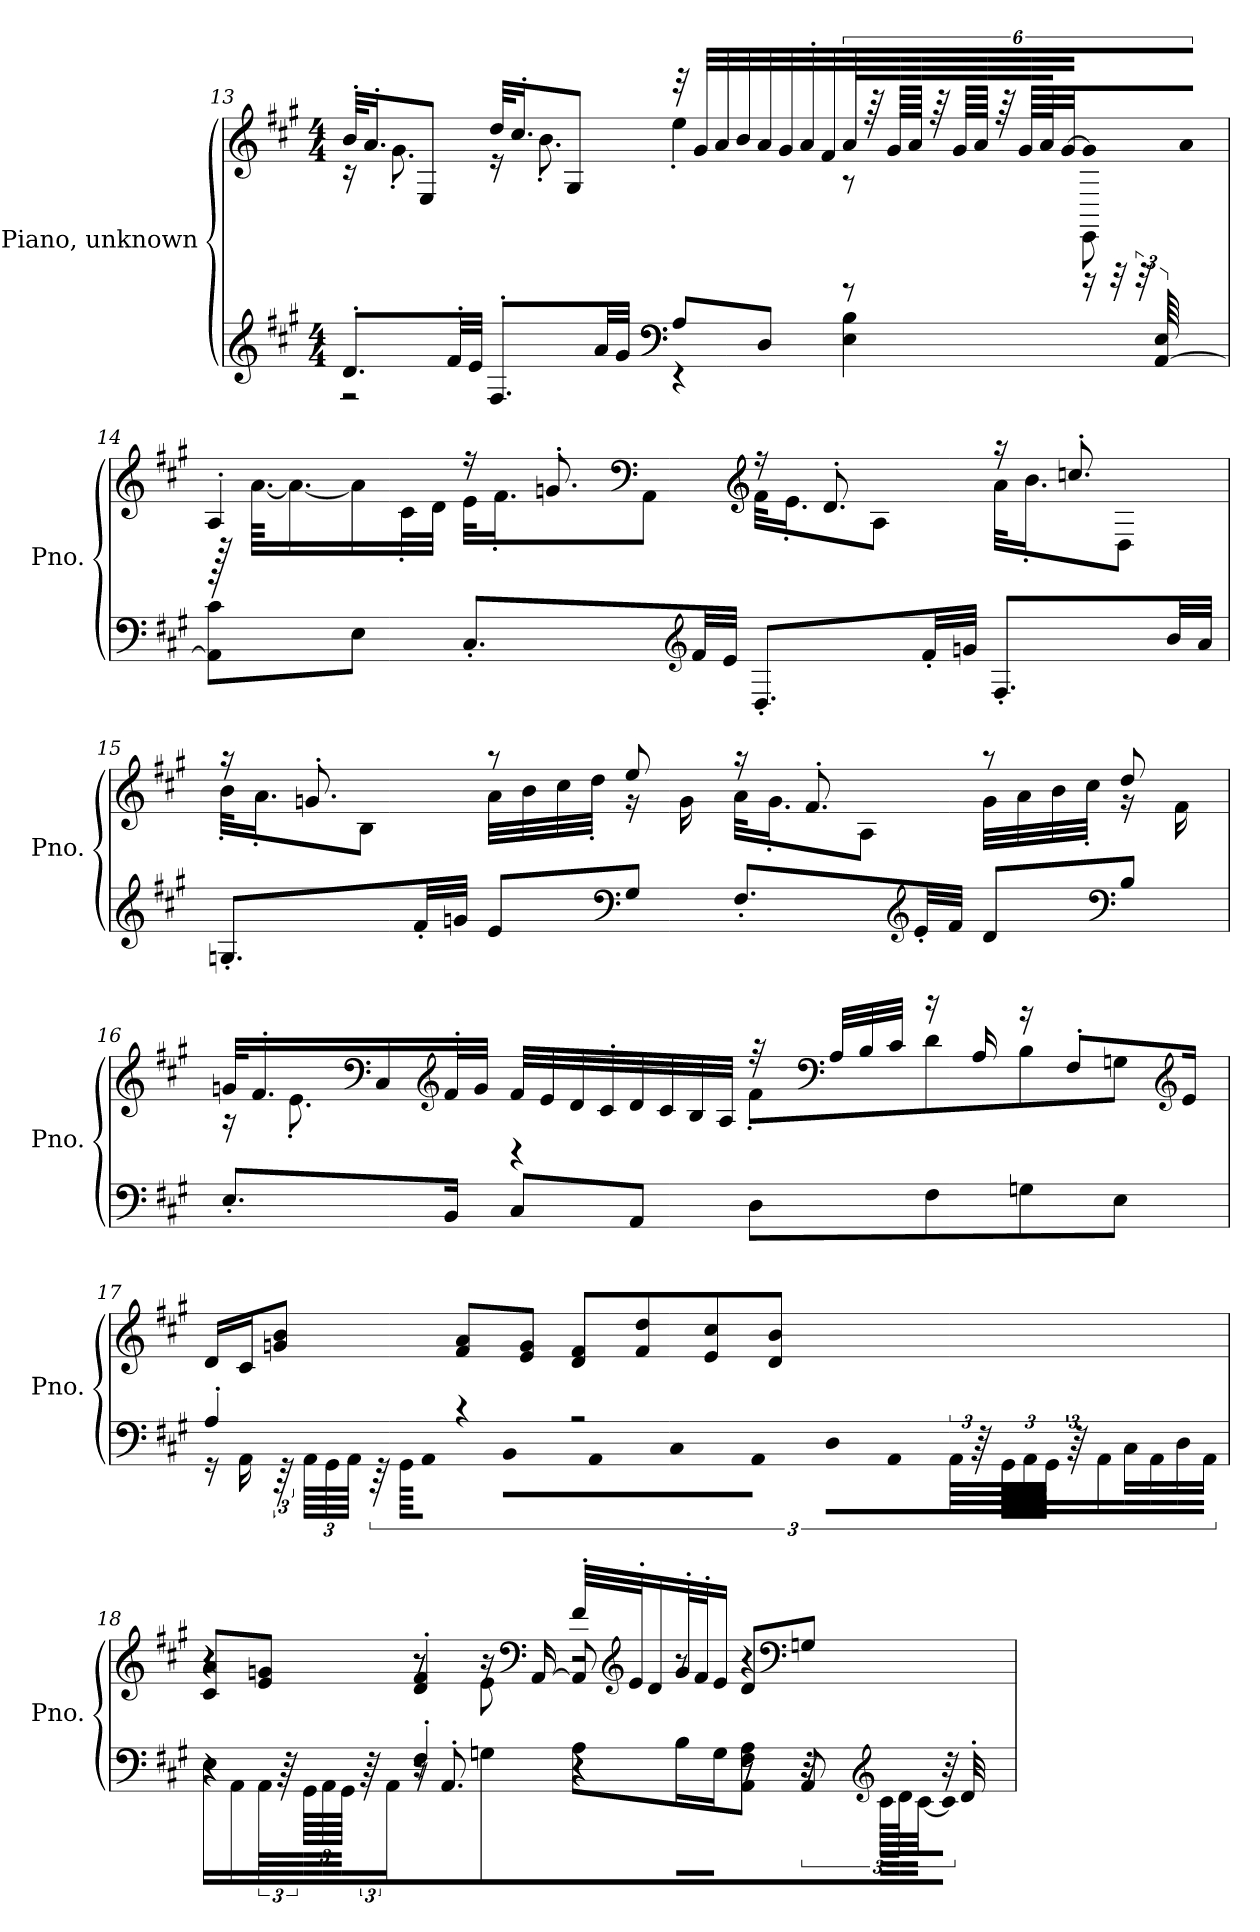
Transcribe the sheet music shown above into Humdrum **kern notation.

**kern	**kern
*part1	*part1
*staff2	*staff1
*I"Piano, unknown	*
*I'Pno.	*
!!LO:PB:g=z
*clefG2	*clefG2
*k[f#c#g#]	*k[f#c#g#]
*M4/4	*M4/4
=13	=13
*^	*^
8.d'/L	2r	32b'/KLL	16r
.	.	16.a'/J	.
.	.	.	8.g#'\
.	.	8E/J	.
32f#'/LL	.	.	.
32e/JJJ	.	.	.
8.F#'/L	.	32dd/KLL	16r
.	.	16.cc#'/J	.
.	.	.	8.b'\
.	.	8G#/J	.
32a/LL	.	.	.
32g#/JJJ	.	.	.
*clefF4	*	*	*
8A/L	4r	32r	4ee'\
.	.	32g#/LLL	.
.	.	32a/	.
.	.	32b/	.
8D/J	.	32a/	.
.	.	32g#/	.
.	.	32a'/	.
.	.	32f#/	.
8r	4E\ 4B\	96a/JJJk	8r
.	.	96r	.
.	.	96g#/LLLL	.
.	.	96a/JJJJ	.
.	.	96r	.
.	.	96g#/LLLL	.
.	.	96a/JJJJ	.
.	.	96r	.
.	.	96g#/LLLL	.
*	*	*Xbrackettup	*
.	.	96a/J	.
.	.	[48g#/J	.
16r	.	16g#/]	8EE\
32r	.	16a/JJ	.
48r	.	.	.
[96AA/ 96E/	.	.	.
*v	*v	*	*
!!LO:LB:g=z	!!
=14	=14	=14
8AA\] 8c#\L	4A'/	128r
.	.	[64.a\KKLL
.	.	16.a\_
8E\J	.	16a\]
.	.	32c#'\L
.	.	32d\JJJ
8.C#'/L	16r	32e\KLL
.	.	16.f#'\J
.	8.gn'/	.
*	*clefF4	*
.	.	8AA\J
*clefG2	*	*
32f#/LL	.	.
32e/JJJ	.	.
*	*clefG2	*
8.D'/L	16r	32f#\KLL
.	.	16.e'\J
.	8.d'/	.
.	.	8A\J
32f#'/LL	.	.
32gn/JJJ	.	.
8.F#'/L	16r	32a\KLL
.	.	16.b'\J
.	8.ccn'/	.
.	.	8D\J
32b/LL	.	.
32a/JJJ	.	.
!!LO:LB:g=z	!!
=15	=15	=15
8.Gn'/L	16r	32b'\KLL
.	.	16.a'\J
.	8.gn'/	.
.	.	8B\J
32f#'/LL	.	.
32gn/JJJ	.	.
8e/L	8r	32a\LLL
.	.	32b\
.	.	32cc#\
.	.	32dd'\JJJ
*clefF4	*	*
8G/J	8ee/	16r
.	.	16g\
8.F#'/L	16r	32a\KLL
.	.	16.g'\J
.	8.f#'/	.
.	.	8A\J
*clefG2	*	*
32e'/LL	.	.
32f#/JJJ	.	.
8d/L	8r	32g\LLL
.	.	32a\
.	.	32b\
.	.	32cc#'\JJJ
*clefF4	*	*
8B/J	8dd/	16r
.	.	16f#\
!!LO:LB:g=z	!!
=16	=16	=16
8.E'/L	32gn/KLL	16r
.	16.f#'/	.
.	.	8.e'\
*	*clefF4	*
.	16C#/	.
*	*clefG2	*
16BB/Jk	32f#'/L	.
.	32g/JJJ	.
8C#/L	32f#/LLL	4r
.	32e/	.
.	32d/	.
.	32c#'/	.
8AA/J	32d/	.
.	32c#/	.
.	32B/	.
.	32A/JJJ	.
8D\L	32r	8f#'\L
*	*clefF4	*
.	32A/LLL	.
.	32B/	.
.	32c#/JJJ	.
8F#\	16r	8d\
.	16A/	.
8Gn\	16r	8B\
.	8F#'/L	.
8E\J	.	8Gn\J
*	*clefG2	*
.	16e/Jk	.
*	*v	*v
!!LO:LB:g=z
=17	=17
*^	*
4A'/	16r	16d/LL
.	16AA\	16c#/J
.	96r	8gn/ 8b/J
.	96AA\LLLL	.
.	96GG#\	.
.	96AA\JJJJ	.
.	96r	.
.	96GG#\KKLL	.
.	16AA\JJ	.
4r	16BB\LL	8f#/ 8a/L
.	16AA\	.
.	16C#\	8e/ 8g/J
.	16AA\JJ	.
2r	16D\LL	8d/ 8f#/L
.	16AA\	.
.	96AA\JJkk	8f#/ 8dd/
.	96r	.
.	96GG#\LLLL	.
.	96AA\	.
.	96GG#\JJJJ	.
.	96r	.
.	16AA\	.
.	16C#\LL	8e/ 8cc#/
.	16AA\	.
.	16D\	8d/ 8b/J
.	16AA\JJ	.
!!LO:LB:g=z
=18	=18	=18
*	*^	*^
*	*	*	*	*^
4r	16E\LL	4r	8c#/ 8a/L	4r	4r
.	16AA\	.	.	.	.
.	96AA\JJkk	.	8e/ 8gn/J	.	.
.	96r	.	.	.	.
.	96GG#\LLLL	.	.	.	.
.	96AA\	.	.	.	.
.	96GG#\JJJJ	.	.	.	.
.	96r	.	.	.	.
.	16AA\	.	.	.	.
4F#'/	8r	16r	4d/' 4f#/'	8r	8r
.	.	8.AA'/	.	.	.
.	8Gn\	.	.	8e\	16r
*	*	*	*clefF4	*	*
.	.	.	.	.	[16AA/
4r	8A\L	4r	32f#'/LLL	2r	8AA/]
*	*	*	*clefG2	*	*
.	.	.	32e'/J	.	.
.	.	.	16d/	.	.
.	16B\L	.	32g'/L	.	8r
.	.	.	32f#'/J	.	.
.	16G\J	.	16e/JJ	.	.
8r	8AA\ 8F#\ 8A\J	8r	8d/L	.	4r
*	*	*	*clefF4	*	*
16r	48r	8AA/	8Gn/J	.	.
*clefG2	*	*	*	*	*
.	96c#\LLLL	.	.	.	.
.	96d\J	.	.	.	.
.	[48c#\J	.	.	.	.
32r	16c#\JJ]	.	.	.	.
32d'/	.	.	.	.	.
*v	*v	*v	*	*	*
*	*v	*v	*v
=	=
*-	*-
